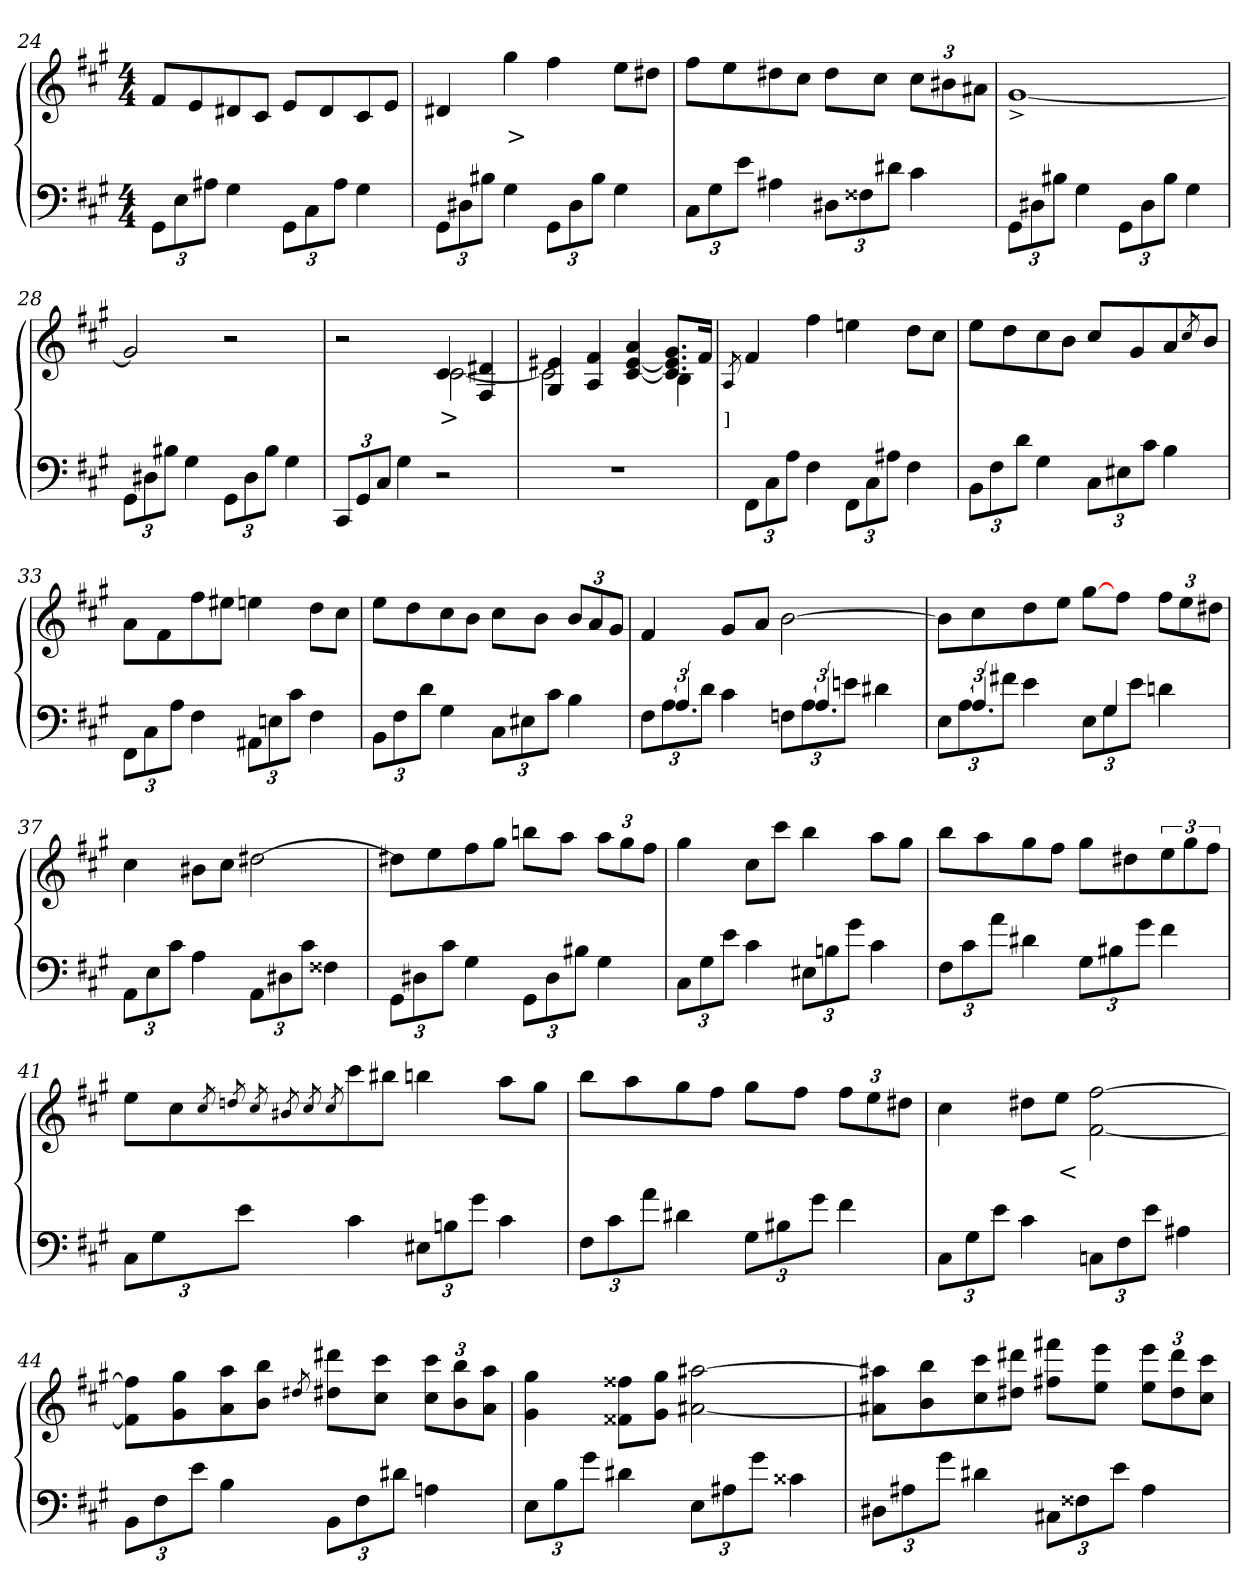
**kern	**kern	**text
*part2	*part1	*part1
*staff2	*staff1	*staff1
*clefF4	*clefG2	*
*k[f#c#g#]	*k[f#c#g#]	*
*M4/4	*M4/4	*
=24	=24	=24
12GG#L	8f#L	.
12E	.	.
.	8e	.
12A#XJ	.	.
4G#	8d#X	.
.	8c#J	.
12GG#\L	8eL	.
12C#	.	.
.	8d#	.
12A#J	.	.
4G#	8c#	.
.	8eJ	.
=25	=25	=25
12GG#L	4d#X	.
12D#X	.	.
12B#XJ	.	.
4G#	4gg#	>
12GG#L	4ff#	.
12D#	.	.
12B#J	.	.
4G#	8eeL	.
.	8dd#J	.
=26	=26	=26
12C#L	8ff#L	.
12G#	.	.
.	8ee	.
12eJ	.	.
4A#X	8dd#X	.
.	8cc#J	.
12D#XL	8dd#L	.
12F##X	.	.
.	8cc#J	.
12d#J	.	.
4c#	12cc#L	.
.	12b#X	.
.	12a#XJ	.
=27	=27	=27
12GG#L	[1g#^>	.
12D#X	.	.
12B#XJ	.	.
4G#	.	.
12GG#L	.	.
12D#	.	.
12B#J	.	.
4G#	.	.
=28	=28	=28
12GG#L	2g#]	.
12D#X	.	.
12B#XJ	.	.
4G#	.	.
12GG#L	2r	.
12D#	.	.
12B#J	.	.
4G#	.	.
=29	=29	=29
*	*^	*
12CC#L	2r	2ryy	.
12GG#	.	.	.
12C#J	.	.	.
4G#	.	.	.
2r	4c#	[2c#	>
.	4d#X 4F#	.	.
=30	=30	=30	=30
1r	4e#X 4G#	2c#]	.
.	4f# 4A	.	.
.	4a [4e# [4c#	4ryy	.
.	8.g# 8.e#] 8.c#]L	4B	.
.	16f#J	.	.
*	*v	*v	*
=31	=31	=31
.	8qA/	]
12FF#\L	4f#	.
12C#	.	.
12AJ	.	.
4F#	4ff#	.
12FF#\L	4een	.
12C#	.	.
12A#XJ	.	.
4F#	8ddL	.
.	8cc#J	.
=32	=32	=32
12BBL	8eeL	.
12F#	.	.
.	8dd	.
12dJ	.	.
4G#	8cc#	.
.	8bJ	.
12C#L	8cc#/L	.
12E#X	.	.
.	8g#/	.
12c#J	.	.
4B	8a/	.
.	8qcc#/	.
.	8bJ	.
=33	=33	=33
12FF#\L	8aL	.
12C#	.	.
.	8f#	.
12AJ	.	.
4F#	8ff#	.
.	8ee#XJ	.
12AA#XL	4een	.
12En	.	.
12c#J	.	.
4F#	8ddL	.
.	8cc#J	.
=34	=34	=34
12BBL	8eeL	.
12F#	.	.
.	8dd	.
12dJ	.	.
4G#	8cc#	.
.	8bJ	.
12C#L	8cc#L	.
12E#X	.	.
.	8bJ	.
12c#J	.	.
4B	12b/L	.
.	12a/	.
.	12g#/J	.
=35	=35	=35
*^	*	*
12F#\L	12ryy	4f#	.
12A	6.A/	.	.
12dJ	.	.	.
4c#\	.	8g#L	.
.	4ryy	.	.
.	.	8aJ	.
12Fn\L	.	[2b	.
12A	6.A/	.	.
12enJ	.	.	.
4d#X\	.	.	.
.	6ryy	.	.
=36	=36	=36	=36
12E\L	12ryy	8bL]	.
12A	6.A/	.	.
.	.	8cc#	.
12f#XJ	.	.	.
4e\	.	8dd	.
.	4ryy	.	.
.	.	8eeJ	.
12E\L	.	[8gg#L	.
12G#	4G#/	.	.
.	.	8ff#J	.
12eJ	.	.	.
4dn\	.	12ff#L	.
.	6ryy	12ee	.
.	.	12dd#XJ	.
*v	*v	*	*
=37	=37	=37
12AAL	4cc#	.
12E	.	.
12c#J	.	.
4A	8b#XL	.
.	8cc#J	.
12AAL	[2dd#X	.
12D#X	.	.
12c#J	.	.
4F##X	.	.
=38	=38	=38
12GG#L	8dd#XL]	.
12D#X	.	.
.	8ee	.
12c#J	.	.
4G#	8ff#	.
.	8gg#J	.
12GG#L	8bbnL	.
12D#	.	.
.	8aaJ	.
12B#XJ	.	.
4G#	12aaL	.
.	12gg#	.
.	12ff#J	.
=39	=39	=39
12C#L	4gg#	.
12G#	.	.
12eJ	.	.
4c#	8cc#L	.
.	8ccc#J	.
12E#XL	4bb	.
12Bn	.	.
12g#J	.	.
4c#	8aaL	.
.	8gg#J	.
=40	=40	=40
12F#L	8bbL	.
12c#	.	.
.	8aa	.
12aJ	.	.
4d#X	8gg#	.
.	8ff#J	.
12G#L	8gg#L	.
12B#X	.	.
.	8dd#X	.
12g#J	.	.
4f#	12ee	.
.	12gg#	.
.	12ff#J	.
=41	=41	=41
12C#L	8eeL	.
12G#	.	.
.	8cc#	.
12eJ	.	.
.	8qcc#/	.
.	8qddn/	.
.	8qcc#/	.
.	8qb#X/	.
.	8qcc#/	.
.	8qcc#/	.
4c#	8ccc#	.
.	8bb#J	.
12E#XL	4bbn	.
12Bn	.	.
12g#J	.	.
4c#	8aaL	.
.	8gg#J	.
=42	=42	=42
12F#L	8bbL	.
12c#	.	.
.	8aa	.
12aJ	.	.
4d#X	8gg#	.
.	8ff#J	.
12G#L	8gg#L	.
12B#X	.	.
.	8ff#J	.
12g#J	.	.
4f#	12ff#L	.
.	12ee	.
.	12dd#XJ	.
=43	=43	=43
12C#L	4cc#	.
12G#	.	.
12eJ	.	.
4c#	8dd#XL	.
.	8eeJ	<
12CnL	[2ff# [2f#	.
12F#	.	.
12eJ	.	.
4A#X	.	.
=44	=44	=44
12BBL	8ff#] 8f#]L	.
12F#	.	.
.	8gg# 8g#	.
12eJ	.	.
4B	8aa 8a	.
.	8bb 8bJ	.
.	8qdd#X/	.
12BBL	8ddd# 8dd#L	.
12F#	.	.
.	8ccc# 8cc#J	.
12d#XJ	.	.
4An	12ccc# 12cc#L	.
.	12bb 12b	.
.	12aa 12aJ	.
=45	=45	=45
12EL	4gg# 4g#	.
12B	.	.
12g#J	.	.
4d#X	8ff##X 8f##XL	.
.	8gg# 8g#J	.
12EL	[2aa#X [2a#X	.
12A#X	.	.
12g#J	.	.
4c##X	.	.
=46	=46	=46
12D#XL	8aa#X] 8a#X]L	.
12A#X	.	.
.	8bb 8b	.
12g#J	.	.
4d#	8ccc# 8cc#	.
.	8ddd#X 8dd#XJ	.
12C#XL	8fff#X 8ff#XL	.
12F##X	.	.
.	8eee 8eeJ	.
12eJ	.	.
4A#	12eee 12eeL	.
.	12ddd# 12dd#	.
.	12ccc# 12cc#J	.
=	=	=
*-	*-	*-
